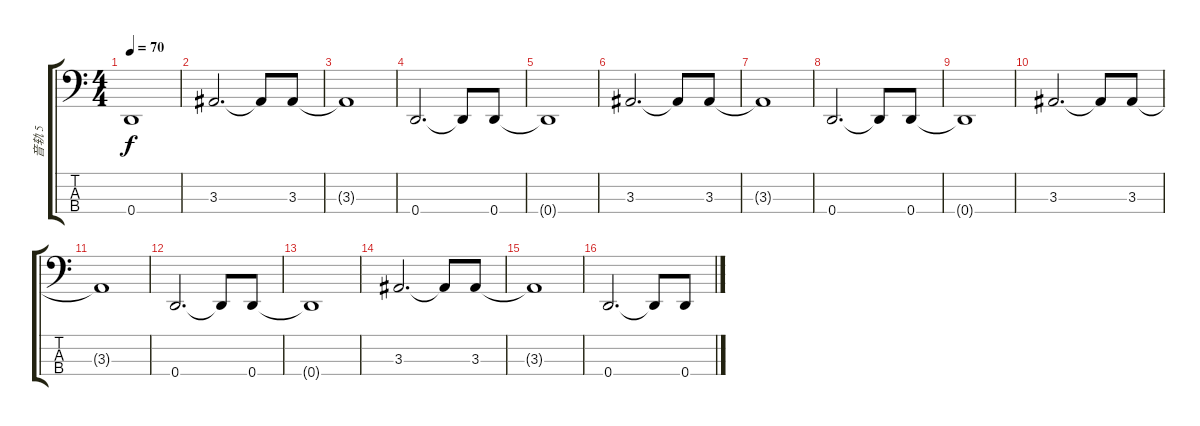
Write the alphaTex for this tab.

\track ("音轨 5" "音轨 5") {instrument electricbassfinger}
\staff {score tabs}
\tuning (F2 C2 G1 D1) {hide}
\ts (4 4)
\tempo 70
\clef f4
\ks c
0.4{t}.1{dy f} |
3.3.2{d} 3.3{t}.8 3.3.8 |
3.3{t}.1 |
0.4.2{d} 0.4{t}.8 0.4.8 |
0.4{t}.1 |
3.3.2{d} 3.3{t}.8 3.3.8 |
3.3{t}.1 |
0.4.2{d} 0.4{t}.8 0.4.8 |
0.4{t}.1 |
3.3.2{d} 3.3{t}.8 3.3.8 |
3.3{t}.1 |
0.4.2{d} 0.4{t}.8 0.4.8 |
0.4{t}.1 |
3.3.2{d} 3.3{t}.8 3.3.8 |
3.3{t}.1 |
0.4.2{d} 0.4{t}.8 0.4.8
